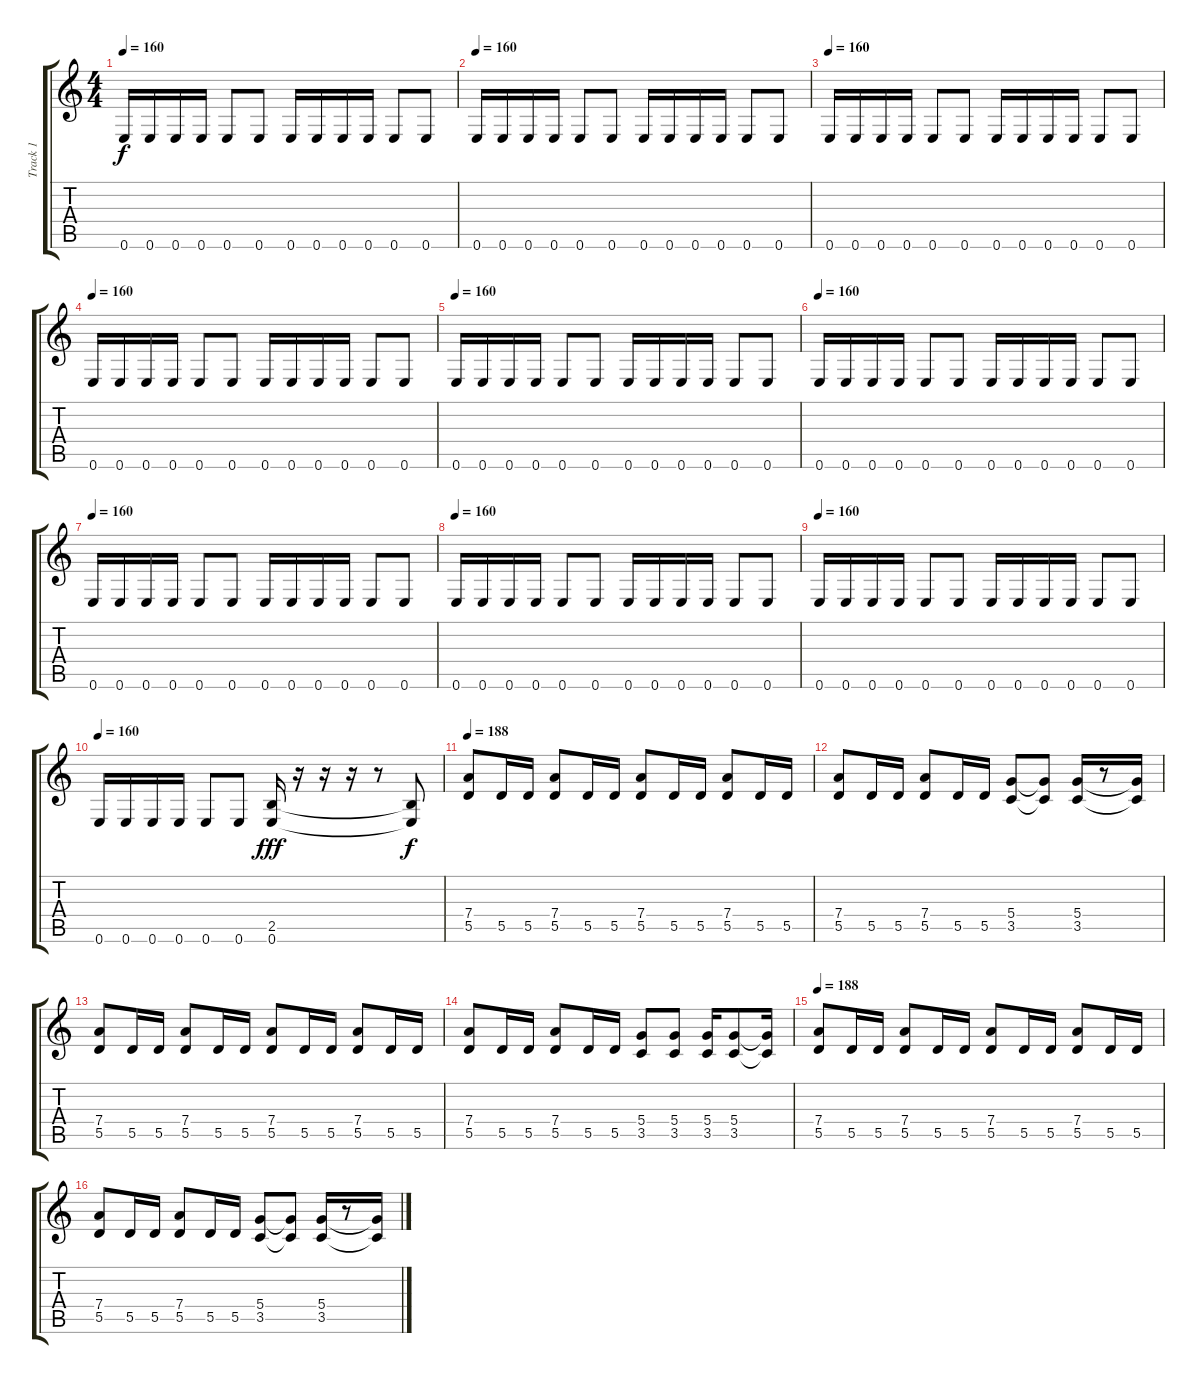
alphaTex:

\track ("Track 1" "Track 1") {instrument distortionguitar}
\staff {score tabs}
\tuning (E4 B3 G3 D3 A2 E2) {hide}
\ts (4 4)
\tempo 160
\clef g2
\ks c
0.6.16{dy f} 0.6.16 0.6.16 0.6.16 0.6.8 0.6.8 0.6.16 0.6.16 0.6.16 0.6.16 0.6.8 0.6.8 |
\tempo 160
0.6.16 0.6.16 0.6.16 0.6.16 0.6.8 0.6.8 0.6.16 0.6.16 0.6.16 0.6.16 0.6.8 0.6.8 |
\tempo 160
0.6.16 0.6.16 0.6.16 0.6.16 0.6.8 0.6.8 0.6.16 0.6.16 0.6.16 0.6.16 0.6.8 0.6.8 |
\tempo 160
0.6.16 0.6.16 0.6.16 0.6.16 0.6.8 0.6.8 0.6.16 0.6.16 0.6.16 0.6.16 0.6.8 0.6.8 |
\tempo 160
0.6.16 0.6.16 0.6.16 0.6.16 0.6.8 0.6.8 0.6.16 0.6.16 0.6.16 0.6.16 0.6.8 0.6.8 |
\tempo 160
0.6.16 0.6.16 0.6.16 0.6.16 0.6.8 0.6.8 0.6.16 0.6.16 0.6.16 0.6.16 0.6.8 0.6.8 |
\tempo 160
0.6.16 0.6.16 0.6.16 0.6.16 0.6.8 0.6.8 0.6.16 0.6.16 0.6.16 0.6.16 0.6.8 0.6.8 |
\tempo 160
0.6.16 0.6.16 0.6.16 0.6.16 0.6.8 0.6.8 0.6.16 0.6.16 0.6.16 0.6.16 0.6.8 0.6.8 |
\tempo 160
0.6.16 0.6.16 0.6.16 0.6.16 0.6.8 0.6.8 0.6.16 0.6.16 0.6.16 0.6.16 0.6.8 0.6.8 |
\tempo 160
0.6.16 0.6.16 0.6.16 0.6.16 0.6.8 0.6.8 (2.5 0.6).16{dy fff} r.16 r.16 r.16 r.8 (2.5{t} 0.6{t}).8{dy f} |
\tempo 188
(7.4 5.5).8 5.5.16 5.5.16 (7.4 5.5).8 5.5.16 5.5.16 (7.4 5.5).8 5.5.16 5.5.16 (7.4 5.5).8 5.5.16 5.5.16 |
(7.4 5.5).8 5.5.16 5.5.16 (7.4 5.5).8 5.5.16 5.5.16 (5.4 3.5).8 (5.4{t} 3.5{t}).8 (5.4 3.5).16 r.8 (5.4{t} 3.5{t}).16 |
(7.4 5.5).8 5.5.16 5.5.16 (7.4 5.5).8 5.5.16 5.5.16 (7.4 5.5).8 5.5.16 5.5.16 (7.4 5.5).8 5.5.16 5.5.16 |
(7.4 5.5).8 5.5.16 5.5.16 (7.4 5.5).8 5.5.16 5.5.16 (5.4 3.5).8 (5.4 3.5).8 (5.4 3.5).16 (5.4 3.5).8 (5.4{t} 3.5{t}).16 |
\tempo 188
(7.4 5.5).8 5.5.16 5.5.16 (7.4 5.5).8 5.5.16 5.5.16 (7.4 5.5).8 5.5.16 5.5.16 (7.4 5.5).8 5.5.16 5.5.16 |
(7.4 5.5).8 5.5.16 5.5.16 (7.4 5.5).8 5.5.16 5.5.16 (5.4 3.5).8 (5.4{t} 3.5{t}).8 (5.4 3.5).16 r.8 (5.4{t} 3.5{t}).16
